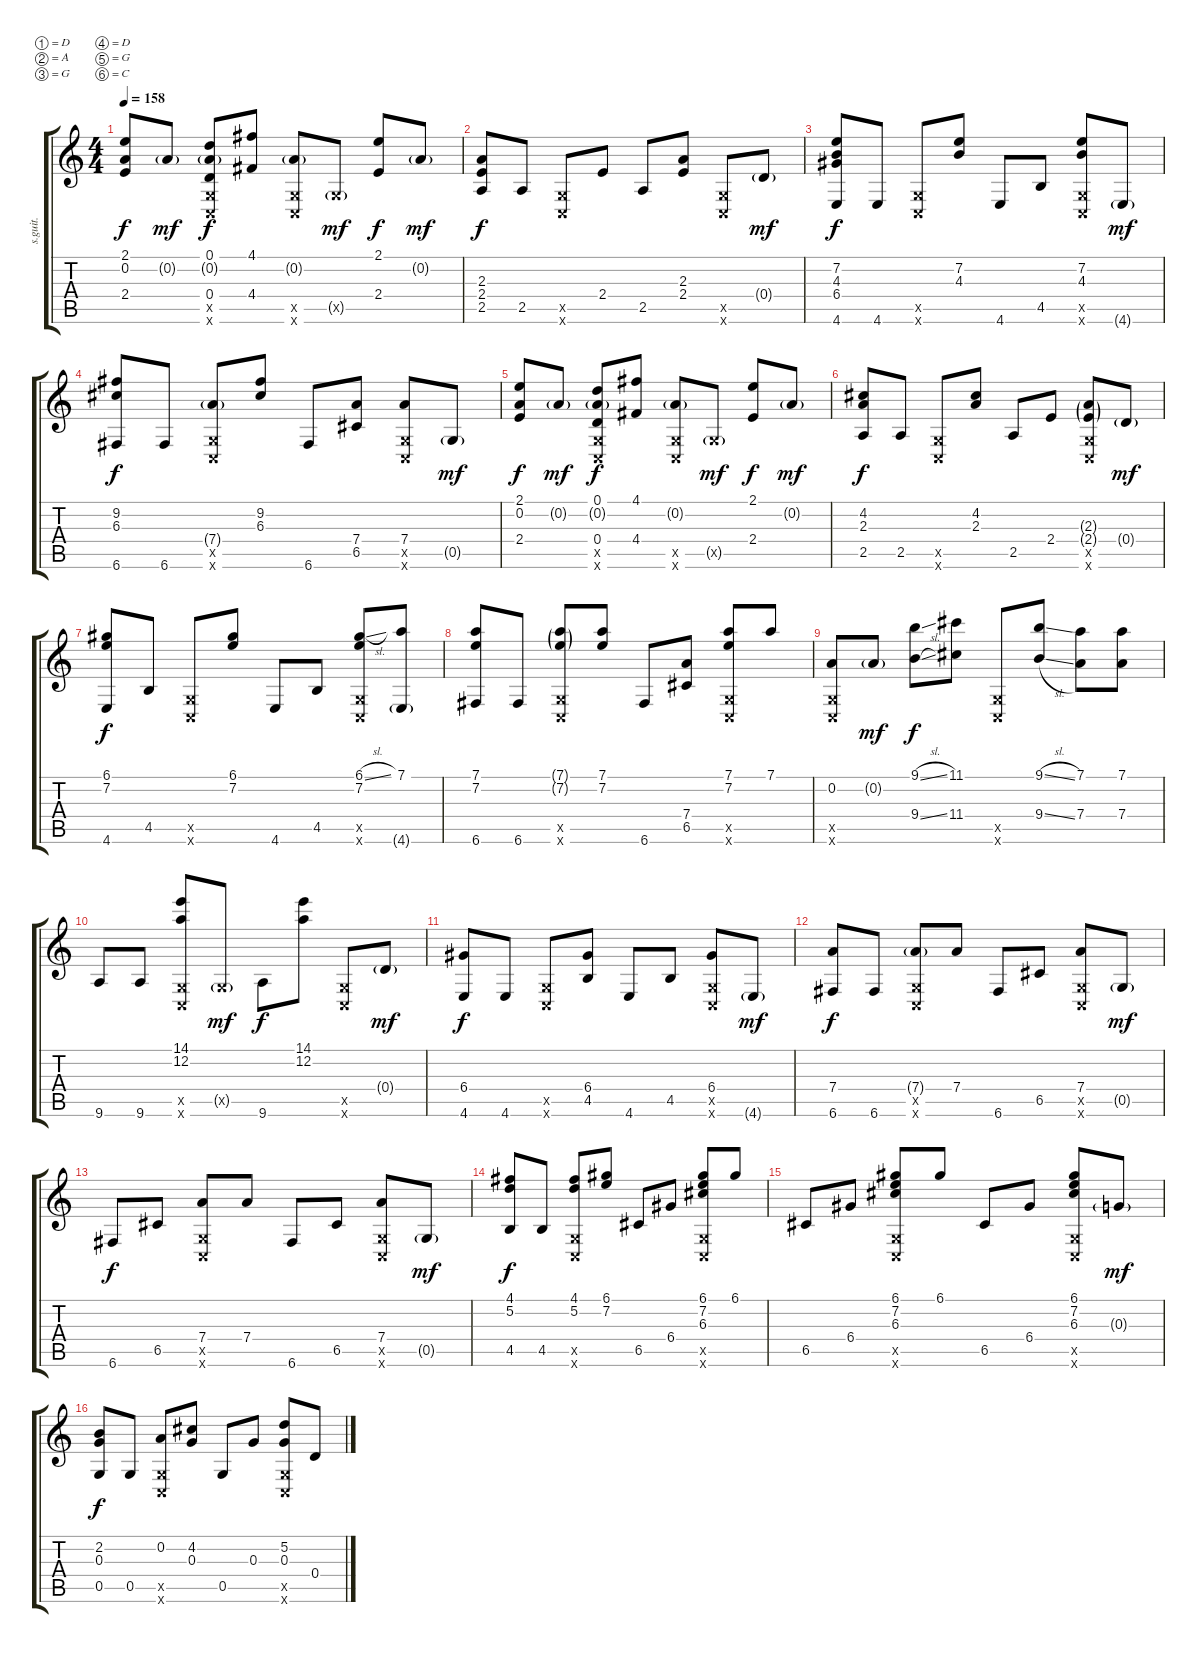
\defaultSystemsLayout 4
\bracketExtendMode groupsimilarinstruments
\otherSystemsTrackNameOrientation horizontal
\track ("Track 1" "s.guit.") {instrument acousticguitarsteel}
\staff {score tabs}
\tuning (D4 A3 G3 D3 G2 C2)
\ts (4 4)
\tempo 158
\clef g2
\scale
1.06863
\ks c
(2.1 0.2 2.4).8{dy f beam Up} 0.2{g}.8{dy mf beam Up} (0.1 0.2{g} 0.4 0.5{x} 0.6{x}).8{dy f beam Up} (4.1{acc #} 4.4{acc #}).8{beam Up} (0.2{g} 0.5{x} 0.6{x}).8{beam Up} 0.5{g x}.8{dy mf beam Up} (2.1 2.4).8{dy f beam Up} 0.2{g}.8{dy mf beam Up} |
\scale
0.977526 (2.3 2.4 2.5).8{dy f beam Up} 2.5.8{beam Up} (0.5{x} 0.6{x}).8{beam Up} 2.4.8{beam Up} 2.5.8{beam Up} (2.3 2.4).8{beam Up} (0.5{x} 0.6{x}).8{beam Up} 0.4{g}.8{dy mf beam Up} |
\scale
0.953842 (7.2 4.3 6.4{acc #} 4.6).8{dy f beam Up} 4.6.8{beam Up} (0.5{x} 0.6{x}).8{beam Up} (7.2 4.3).8{beam Up} 4.6.8{beam Up} 4.5.8{beam Up} (7.2 4.3 0.5{x} 0.6{x}).8{beam Up} 4.6{g}.8{dy mf beam Up} |
\scale
1.05021 (9.2{acc #} 6.3{acc #} 6.6{acc #}).8{dy f beam Up} 6.6{acc #}.8{beam Up} (7.4{g} 0.5{x} 0.6{x}).8{beam Up} (9.2{acc #} 6.3{acc #}).8{beam Up} 6.6{acc #}.8{beam Up} (7.4 6.5{acc #}).8{beam Up} (7.4 0.5{x} 0.6{x}).8{beam Up} 0.5{g}.8{dy mf beam Up} |
\scale
0.986737 (2.1 0.2 2.4).8{dy f beam Up} 0.2{g}.8{dy mf beam Up} (0.1 0.2{g} 0.4 0.5{x} 0.6{x}).8{dy f beam Up} (4.1{acc #} 4.4{acc #}).8{beam Up} (0.2{g} 0.5{x} 0.6{x}).8{beam Up} 0.5{g x}.8{dy mf beam Up} (2.1 2.4).8{dy f beam Up} 0.2{g}.8{dy mf beam Up} |
\scale
0.963053 (4.2{acc #} 2.3 2.5).8{dy f beam Up} 2.5.8{beam Up} (0.5{x} 0.6{x}).8{beam Up} (4.2{acc #} 2.3).8{beam Up} 2.5.8{beam Up} 2.4.8{beam Up} (2.3{g} 2.4{g} 0.5{x} 0.6{x}).8{beam Up} 0.4{g}.8{dy mf beam Up} |
\scale
1.05284 (6.1{acc #} 7.2 4.6).8{dy f beam Up} 4.5.8{beam Up} (0.5{x} 0.6{x}).8{beam Up} (6.1{acc #} 7.2).8{beam Up} 4.6.8{beam Up} 4.5.8{beam Up} (6.1{sl acc #} 7.2 0.5{x} 0.6{x}).8{beam Up} (7.1 4.6{g}).8{beam Up} |
\scale
0.961737 (7.1 7.2 6.6{acc #}).8{beam Up} 6.6{acc #}.8{beam Up} (7.1{g} 7.2{g} 0.5{x} 0.6{x}).8{beam Up} (7.1 7.2).8{beam Up} 6.6{acc #}.8{beam Up} (7.4 6.5{acc #}).8{beam Up} (7.1 7.2 0.5{x} 0.6{x}).8{beam Up} 7.1.8{beam Up} |
\scale
0.985421 (0.2 0.5{x} 0.6{x}).8{beam Up} 0.2{g}.8{dy mf beam Up} (9.1{sl} 9.4{sl}).8{dy f beam Down} (11.1{acc #} 11.4{acc #}).8{beam Down} (0.5{x} 0.6{x}).8{beam Up} (9.1{sl} 9.4{sl}).8{beam Up} (7.1 7.4).8{beam Down} (7.1 7.4).8{beam Down} |
\scale
1.07653 9.6.8{beam Up} 9.6.8{beam Up} (14.1 12.2 0.5{x} 0.6{x}).8{beam Up} 0.5{g x}.8{dy mf beam Up} 9.6.8{dy f beam Down} (14.1 12.2).8{beam Down} (0.5{x} 0.6{x}).8{beam Up} 0.4{g}.8{dy mf beam Up} |
\scale
0.961737 (6.4{acc #} 4.6).8{dy f beam Up} 4.6.8{beam Up} (0.5{x} 0.6{x}).8{beam Up} (6.4{acc #} 4.5).8{beam Up} 4.6.8{beam Up} 4.5.8{beam Up} (6.4{acc #} 0.5{x} 0.6{x}).8{beam Up} 4.6{g}.8{dy mf beam Up} |
\scale
0.961737 (7.4 6.6{acc #}).8{dy f beam Up} 6.6{acc #}.8{beam Up} (7.4{g} 0.5{x} 0.6{x}).8{beam Up} 7.4.8{beam Up} 6.6{acc #}.8{beam Up} 6.5{acc #}.8{beam Up} (7.4 0.5{x} 0.6{x}).8{beam Up} 0.5{g}.8{dy mf beam Up} |
\scale
1.06074 6.6{acc #}.8{dy f beam Up} 6.5{acc #}.8{beam Up} (7.4 0.5{x} 0.6{x}).8{beam Up} 7.4.8{beam Up} 6.6{acc #}.8{beam Up} 6.5{acc #}.8{beam Up} (7.4 0.5{x} 0.6{x}).8{beam Up} 0.5{g}.8{dy mf beam Up} |
\scale
0.969632 (4.1{acc #} 5.2 4.5).8{dy f beam Up} 4.5.8{beam Up} (4.1{acc #} 5.2 0.5{x} 0.6{x}).8{beam Up} (6.1{acc #} 7.2).8{beam Up} 6.5{acc #}.8{beam Up} 6.4{acc #}.8{beam Up} (6.1{acc #} 7.2 6.3{acc #} 0.5{x} 0.6{x}).8{beam Up} 6.1{acc #}.8{beam Up} |
\scale
0.969632 6.5{acc #}.8{beam Up} 6.4{acc #}.8{beam Up} (6.1{acc #} 7.2 6.3{acc #} 0.5{x} 0.6{x}).8{beam Up} 6.1{acc #}.8{beam Up} 6.5{acc #}.8{beam Up} 6.4{acc #}.8{beam Up} (6.1{acc #} 7.2 6.3{acc #} 0.5{x} 0.6{x}).8{beam Up} 0.3{g}.8{dy mf beam Up} |
\scale
1.07126 (2.2 0.3 0.5).8{dy f beam Up} 0.5.8{beam Up} (0.2 0.5{x} 0.6{x}).8{beam Up} (4.2{acc #} 0.3).8{beam Up} 0.5.8{beam Up} 0.3.8{beam Up} (5.2 0.3 0.5{x} 0.6{x}).8{beam Up} 0.4.8{beam Up}
